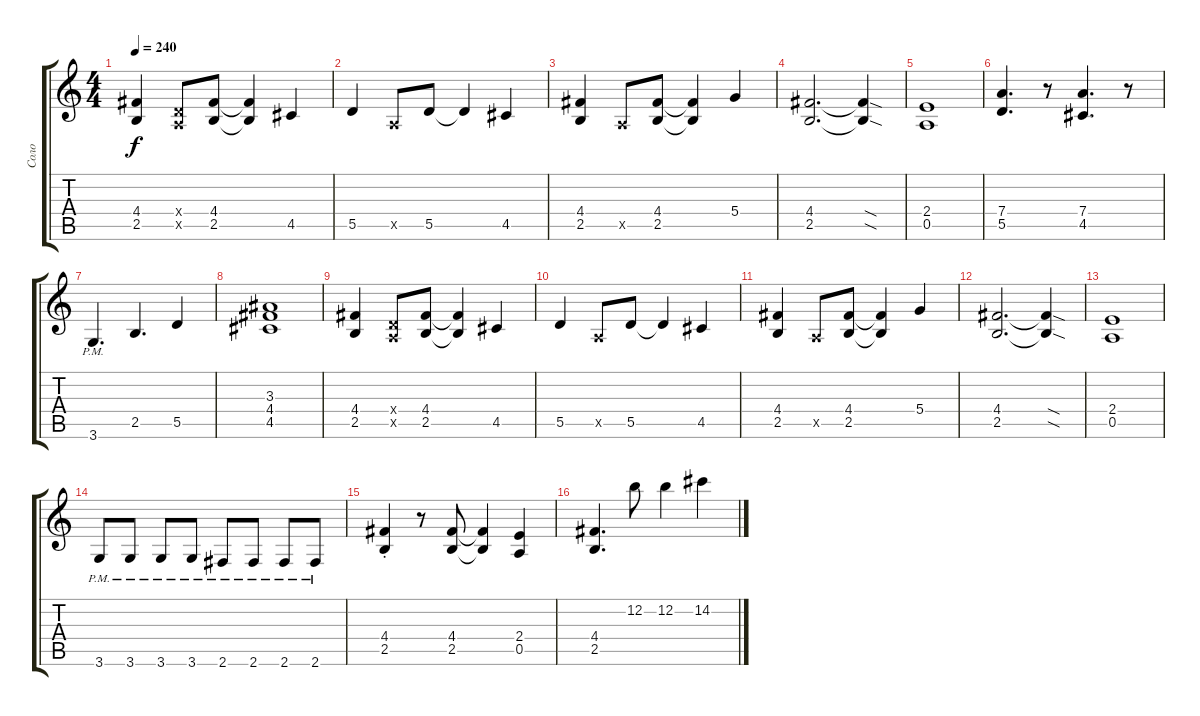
\track ("Соло" "Соло") {instrument distortionguitar}
\staff {score tabs}
\tuning (E4 B3 G3 D3 A2 E2) {hide}
\ts (4 4)
\tempo 240
\clef g2
\ks c
(4.4 2.5).4{dy f} (0.4{x} 0.5{x}).8 (4.4 2.5).8 (4.4{t} 2.5{t}).4 4.5.4 |
5.5.4 0.5{x}.8 5.5.8 5.5{t}.4 4.5.4 |
(4.4 2.5).4 0.5{x}.8 (4.4 2.5).8 (4.4{t} 2.5{t}).4 5.4.4 |
(4.4 2.5).2{d} (4.4{sod t} 2.5{sod t}).4 |
(2.4 0.5).1 |
(7.4 5.5).4{d} r.8 (7.4 4.5).4{d} r.8 |
3.6{pm}.4{d} 2.5.4{d} 5.5.4 |
(3.3 4.4 4.5).1 |
(4.4 2.5).4 (0.4{x} 0.5{x}).8 (4.4 2.5).8 (4.4{t} 2.5{t}).4 4.5.4 |
5.5.4 0.5{x}.8 5.5.8 5.5{t}.4 4.5.4 |
(4.4 2.5).4 0.5{x}.8 (4.4 2.5).8 (4.4{t} 2.5{t}).4 5.4.4 |
(4.4 2.5).2{d} (4.4{sod t} 2.5{sod t}).4 |
(2.4 0.5).1 |
3.6{pm}.8 3.6{pm}.8 3.6{pm}.8 3.6{pm}.8 2.6{pm}.8 2.6{pm}.8 2.6{pm}.8 2.6{pm}.8 |
(4.4{st} 2.5{st}).4 r.8 (4.4 2.5).8 (4.4{t} 2.5{t}).4 (2.4 0.5).4 |
(4.4 2.5).4{d} 12.2.8{volume 8} 12.2.4 14.2.4
